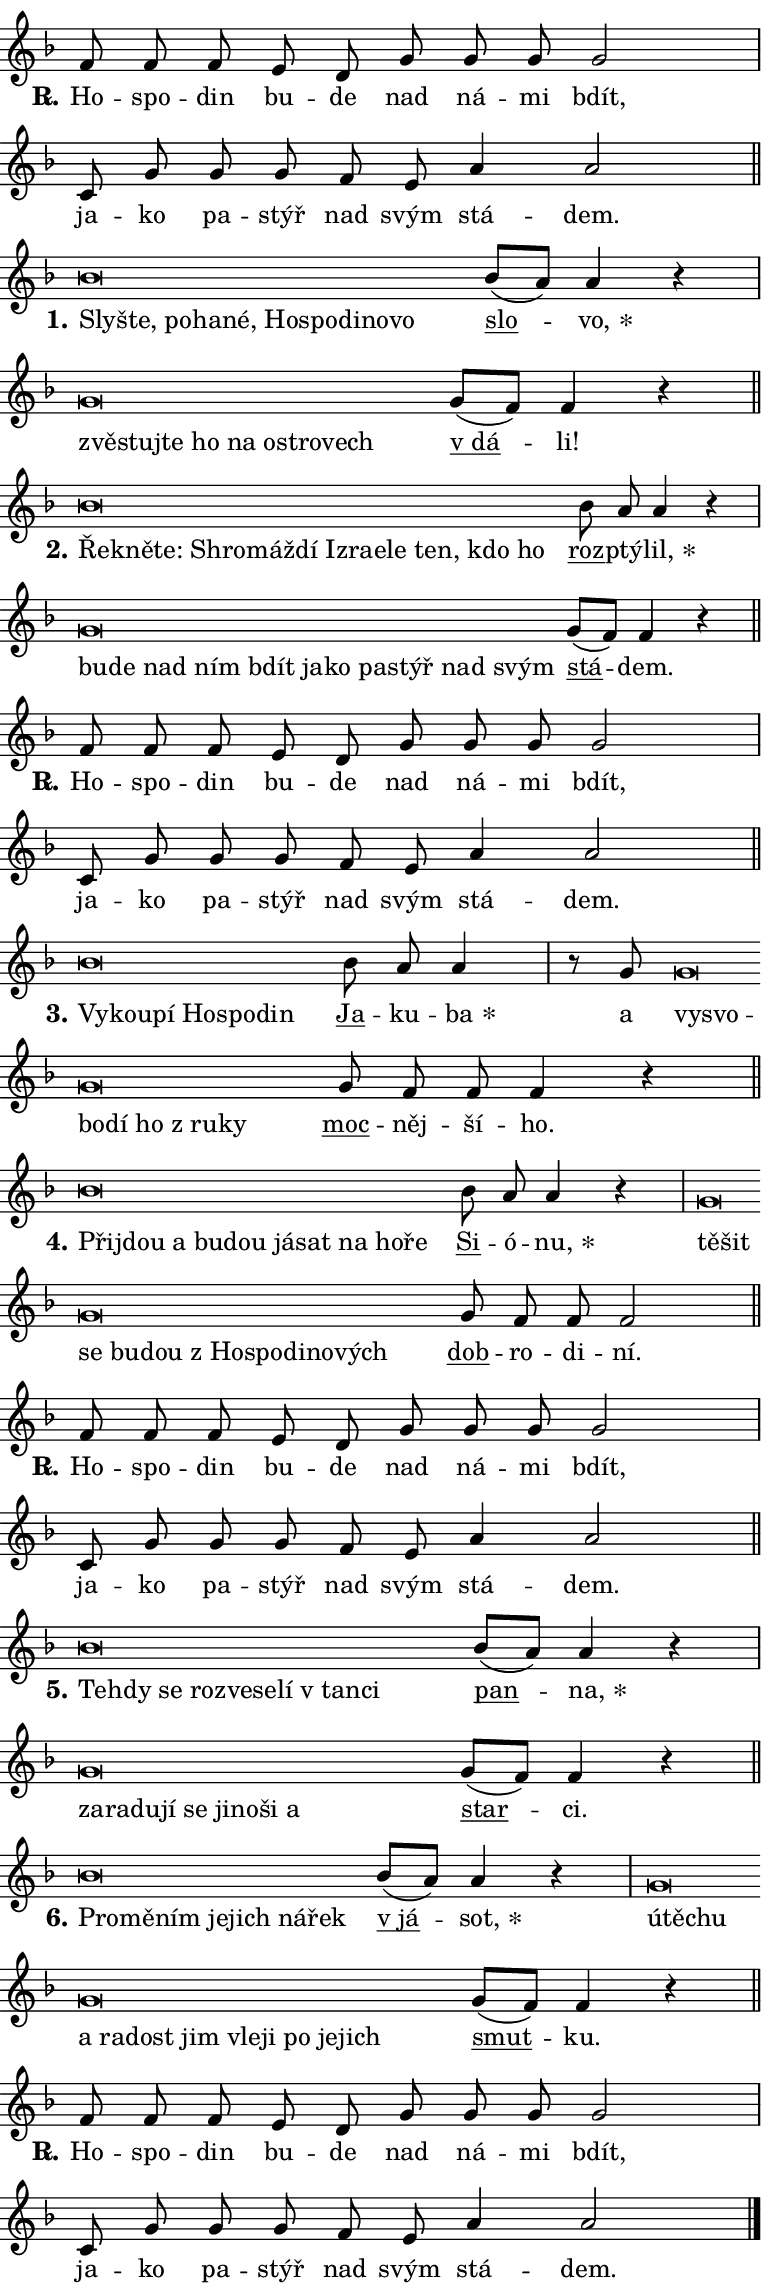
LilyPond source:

\version "2.24.0"
\header { tagline = "" }
\paper {
  indent = 0\cm
  top-margin = 0\cm
  right-margin = 0.13\cm % to fit lyric hyphens
  bottom-margin = 0\cm
  left-margin = 0\cm
  paper-width = 13\cm
  page-breaking = #ly:one-page-breaking
  system-system-spacing.basic-distance = #11
  score-system-spacing.basic-distance = #11
  ragged-last = ##f
}


%% Author: Thomas Morley
%% https://lists.gnu.org/archive/html/lilypond-user/2020-05/msg00002.html
#(define (line-position grob)
"Returns position of @var[grob} in current system:
   @code{'start}, if at first time-step
   @code{'end}, if at last time-step
   @code{'middle} otherwise
"
  (let* ((col (ly:item-get-column grob))
         (ln (ly:grob-object col 'left-neighbor))
         (rn (ly:grob-object col 'right-neighbor))
         (col-to-check-left (if (ly:grob? ln) ln col))
         (col-to-check-right (if (ly:grob? rn) rn col))
         (break-dir-left
           (and
             (ly:grob-property col-to-check-left 'non-musical #f)
             (ly:item-break-dir col-to-check-left)))
         (break-dir-right
           (and
             (ly:grob-property col-to-check-right 'non-musical #f)
             (ly:item-break-dir col-to-check-right))))
        (cond ((eqv? 1 break-dir-left) 'start)
              ((eqv? -1 break-dir-right) 'end)
              (else 'middle))))

#(define (tranparent-at-line-position vctor)
  (lambda (grob)
  "Relying on @code{line-position} select the relevant enry from @var{vctor}.
Used to determine transparency,"
    (case (line-position grob)
      ((end) (not (vector-ref vctor 0)))
      ((middle) (not (vector-ref vctor 1)))
      ((start) (not (vector-ref vctor 2))))))

noteHeadBreakVisibility =
#(define-music-function (break-visibility)(vector?)
"Makes @code{NoteHead}s transparent relying on @var{break-visibility}"
#{
  \override NoteHead.transparent =
    #(tranparent-at-line-position break-visibility)
#})

#(define delete-ledgers-for-transparent-note-heads
  (lambda (grob)
    "Reads whether a @code{NoteHead} is transparent.
If so this @code{NoteHead} is removed from @code{'note-heads} from
@var{grob}, which is supposed to be @code{LedgerLineSpanner}.
As a result ledgers are not printed for this @code{NoteHead}"
    (let* ((nhds-array (ly:grob-object grob 'note-heads))
           (nhds-list
             (if (ly:grob-array? nhds-array)
                 (ly:grob-array->list nhds-array)
                 '()))
           ;; Relies on the transparent-property being done before
           ;; Staff.LedgerLineSpanner.after-line-breaking is executed.
           ;; This is fragile ...
           (to-keep
             (remove
               (lambda (nhd)
                 (ly:grob-property nhd 'transparent #f))
               nhds-list)))
      ;; TODO find a better method to iterate over grob-arrays, similiar
      ;; to filter/remove etc for lists
      ;; For now rebuilt from scratch
      (set! (ly:grob-object grob 'note-heads)  '())
      (for-each
        (lambda (nhd)
          (ly:pointer-group-interface::add-grob grob 'note-heads nhd))
        to-keep))))

squashNotes = {
  \override NoteHead.X-extent = #'(-0.2 . 0.2)
  \override NoteHead.Y-extent = #'(-0.75 . 0)
  \override NoteHead.stencil =
    #(lambda (grob)
       (let ((pos (ly:grob-property grob 'staff-position)))
         (begin
           (if (< pos -7) (display "ERROR: Lower brevis then expected\n") (display ""))
           (if (<= pos -6) ly:text-interface::print ly:note-head::print))))
}
unSquashNotes = {
  \revert NoteHead.X-extent
  \revert NoteHead.Y-extent
  \revert NoteHead.stencil
}

hideNotes = \noteHeadBreakVisibility #begin-of-line-visible
unHideNotes = \noteHeadBreakVisibility #all-visible

% work-around for resetting accidentals
% https://lilypond.org/doc/v2.23/Documentation/notation/displaying-rhythms#unmetered-music
cadenzaMeasure = {
  \cadenzaOff
  \partial 1024 s1024
  \cadenzaOn
}

#(define-markup-command (accent layout props text) (markup?)
  "Underline accented syllable"
  (interpret-markup layout props
    #{\markup \override #'(offset . 4.3) \underline { #text }#}))

responsum = \markup \concat {
  "R" \hspace #-1.05 \path #0.1 #'((moveto 0 0.07) (lineto 0.9 0.8)) \hspace #0.05 "."
}

spaceSize = #0.6828661417322834 % exact space size for TeX Gyre Schola

\layout {
  \context {
    \Staff
    \remove "Time_signature_engraver"
    \override LedgerLineSpanner.after-line-breaking = #delete-ledgers-for-transparent-note-heads
  }
  \context {
    \Lyrics {
      \override LyricSpace.minimum-distance = \spaceSize
      \override LyricText.font-name = #"TeX Gyre Schola"
      \override LyricText.font-size = 1
      \override StanzaNumber.font-name = #"TeX Gyre Schola Bold"
      \override StanzaNumber.font-size = 1
    }
  }
  \context {
    \Score 
    \override NoteHead.text =
      #(lambda (grob) 
        (let ((pos (ly:grob-property grob 'staff-position)))
          #{\markup {
            \combine
              \halign #-0.55 \raise #(if (= pos -6) 0 0.5) \override #'(thickness . 2) \draw-line #'(3.2 . 0)
              \musicglyph "noteheads.sM1"
          }#}))
  }
}

% magnetic-lyrics.ily
%
%   written by
%     Jean Abou Samra <jean@abou-samra.fr>
%     Werner Lemberg <wl@gnu.org>
%
%   adapted by
%     Jiri Hon <jiri.hon@gmail.com>
%
% Version 2022-Apr-15

% https://www.mail-archive.com/lilypond-user@gnu.org/msg149350.html

#(define (Left_hyphen_pointer_engraver context)
   "Collect syllable-hyphen-syllable occurrences in lyrics and store
them in properties.  This engraver only looks to the left.  For
example, if the lyrics input is @code{foo -- bar}, it does the
following.

@itemize @bullet
@item
Set the @code{text} property of the @code{LyricHyphen} grob between
@q{foo} and @q{bar} to @code{foo}.

@item
Set the @code{left-hyphen} property of the @code{LyricText} grob with
text @q{foo} to the @code{LyricHyphen} grob between @q{foo} and
@q{bar}.
@end itemize

Use this auxiliary engraver in combination with the
@code{lyric-@/text::@/apply-@/magnetic-@/offset!} hook."
   (let ((hyphen #f)
         (text #f))
     (make-engraver
      (acknowledgers
       ((lyric-syllable-interface engraver grob source-engraver)
        (set! text grob)))
      (end-acknowledgers
       ((lyric-hyphen-interface engraver grob source-engraver)
        ;(when (not (grob::has-interface grob 'lyric-space-interface))
          (set! hyphen grob)));)
      ((stop-translation-timestep engraver)
       (when (and text hyphen)
         (ly:grob-set-object! text 'left-hyphen hyphen))
       (set! text #f)
       (set! hyphen #f)))))

#(define (lyric-text::apply-magnetic-offset! grob)
   "If the space between two syllables is less than the value in
property @code{LyricText@/.details@/.squash-threshold}, move the right
syllable to the left so that it gets concatenated with the left
syllable.

Use this function as a hook for
@code{LyricText@/.after-@/line-@/breaking} if the
@code{Left_@/hyphen_@/pointer_@/engraver} is active."
   (let ((hyphen (ly:grob-object grob 'left-hyphen #f)))
     (when hyphen
       (let ((left-text (ly:spanner-bound hyphen LEFT)))
         (when (grob::has-interface left-text 'lyric-syllable-interface)
           (let* ((common (ly:grob-common-refpoint grob left-text X))
                  (this-x-ext (ly:grob-extent grob common X))
                  (left-x-ext
                   (begin
                     ;; Trigger magnetism for left-text.
                     (ly:grob-property left-text 'after-line-breaking)
                     (ly:grob-extent left-text common X)))
                  ;; `delta` is the gap width between two syllables.
                  (delta (- (interval-start this-x-ext)
                            (interval-end left-x-ext)))
                  (details (ly:grob-property grob 'details))
                  (threshold (assoc-get 'squash-threshold details 0.2)))
             (when (< delta threshold)
               (let* (;; We have to manipulate the input text so that
                      ;; ligatures crossing syllable boundaries are not
                      ;; disabled.  For languages based on the Latin
                      ;; script this is essentially a beautification.
                      ;; However, for non-Western scripts it can be a
                      ;; necessity.
                      (lt (ly:grob-property left-text 'text))
                      (rt (ly:grob-property grob 'text))
                      (is-space (grob::has-interface hyphen 'lyric-space-interface))
                      (space (if is-space " " ""))
                      (extra-delta (if is-space spaceSize 0))
                      ;; Append new syllable.
                      (ltrt-space (if (and (string? lt) (string? rt))
                                (string-append lt space rt)
                                (make-concat-markup (list lt space rt))))
                      ;; Right-align `ltrt` to the right side.
                      (ltrt-space-markup (grob-interpret-markup
                               grob
                               (make-translate-markup
                                (cons (interval-length this-x-ext) 0)
                                (make-right-align-markup ltrt-space)))))
                 (begin
                   ;; Don't print `left-text`.
                   (ly:grob-set-property! left-text 'stencil #f)
                   ;; Set text and stencil (which holds all collected
                   ;; syllables so far) and shift it to the left.
                   (ly:grob-set-property! grob 'text ltrt-space)
                   (ly:grob-set-property! grob 'stencil ltrt-space-markup)
                   (ly:grob-translate-axis! grob (- (- delta extra-delta)) X))))))))))


#(define (lyric-hyphen::displace-bounds-first grob)
   ;; Make very sure this callback isn't triggered too early.
   (let ((left (ly:spanner-bound grob LEFT))
         (right (ly:spanner-bound grob RIGHT)))
     (ly:grob-property left 'after-line-breaking)
     (ly:grob-property right 'after-line-breaking)
     (ly:lyric-hyphen::print grob)))

squashThreshold = #0.4

\layout {
  \context {
    \Lyrics
    \consists #Left_hyphen_pointer_engraver
    \override LyricText.after-line-breaking =
      #lyric-text::apply-magnetic-offset!
    \override LyricHyphen.stencil = #lyric-hyphen::displace-bounds-first
    \override LyricText.details.squash-threshold = \squashThreshold
    \override LyricHyphen.minimum-distance = 0
    \override LyricHyphen.minimum-length = \squashThreshold
  }
}

squashText = \override LyricText.details.squash-threshold = 9999
unSquashText = \override LyricText.details.squash-threshold = \squashThreshold

leftText = \override LyricText.self-alignment-X = #LEFT
unLeftText = \revert LyricText.self-alignment-X

starOffset = #(lambda (grob) 
                (let ((x_offset (ly:self-alignment-interface::aligned-on-x-parent grob)))
                  (if (= x_offset 0) 0 (+ x_offset 1.2))))

star = #(define-music-function (syllable)(string?)
"Append star separator at the end of a syllable"
#{
  \once \override LyricText.X-offset = #starOffset
  \lyricmode { \markup {
    #syllable
    \override #'((font-name . "TeX Gyre Schola Bold")) \hspace #0.2 \lower #0.65 \larger "*"
  } }
#})

starAccent = #(define-music-function (syllable)(string?)
"Append star separator at the end of a syllable and make accent"
#{
  \once \override LyricText.X-offset = #starOffset
  \lyricmode { \markup {
    \accent #syllable
    \override #'((font-name . "TeX Gyre Schola Bold")) \hspace #0.2 \lower #0.65 \larger "*"
  } }
#})

breath = #(define-music-function (syllable)(string?)
"Append breathing indicator at the end of a syllable"
#{
  \lyricmode { \markup { #syllable "+" } }
#})

optionalBreath = #(define-music-function (syllable)(string?)
"Append optional breathing indicator at the end of a syllable"
#{
  \lyricmode { \markup { #syllable "(+)" } }
#})


\score {
    <<
        \new Voice = "melody" { \cadenzaOn \key f \major \relative { f'8 f f e d \bar "" g g g \bar "" g2 \cadenzaMeasure \bar "|" c,8 g' \bar "" g g \bar "" f e \bar "" a4 a2 \cadenzaMeasure \bar "||" \break } }
        \new Lyrics \lyricsto "melody" { \lyricmode { \set stanza = \responsum
Ho -- spo -- din bu -- de nad ná -- mi bdít, ja -- ko pa -- stýř nad svým stá -- dem. } }
    >>
    \layout {}
}

\score {
    <<
        \new Voice = "melody" { \cadenzaOn \key f \major \relative { \squashNotes bes'\breve*1/16 \hideNotes \breve*1/16 \bar "" \breve*1/16 \bar "" \breve*1/16 \bar "" \breve*1/16 \bar "" \breve*1/16 \bar "" \breve*1/16 \bar "" \breve*1/16 \bar "" \breve*1/16 \breve*1/16 \bar "" \unHideNotes \unSquashNotes \bar "" bes8[( a)] a4 r \cadenzaMeasure \bar "|" \squashNotes g\breve*1/16 \hideNotes \breve*1/16 \bar "" \breve*1/16 \bar "" \breve*1/16 \bar "" \breve*1/16 \bar "" \breve*1/16 \bar "" \breve*1/16 \breve*1/16 \bar "" \unHideNotes \unSquashNotes \bar "" g8[( f)] f4 r \cadenzaMeasure \bar "||" \break } }
        \new Lyrics \lyricsto "melody" { \lyricmode { \set stanza = "1."
\leftText Sly -- \squashText šte, po -- ha -- né, Ho -- spo -- di -- no -- vo \unLeftText \unSquashText \markup \accent slo -- \star vo, \leftText zvě -- \squashText stuj -- te ho na o -- stro -- vech \unLeftText \unSquashText \markup \accent "v dá" -- li! } }
    >>
    \layout {}
}

\score {
    <<
        \new Voice = "melody" { \cadenzaOn \key f \major \relative { \squashNotes bes'\breve*1/16 \hideNotes \breve*1/16 \bar "" \breve*1/16 \bar "" \breve*1/16 \bar "" \breve*1/16 \bar "" \breve*1/16 \bar "" \breve*1/16 \bar "" \breve*1/16 \bar "" \breve*1/16 \bar "" \breve*1/16 \bar "" \breve*1/16 \bar "" \breve*1/16 \breve*1/16 \bar "" \unHideNotes \unSquashNotes \bar "" bes8 a a4 r \cadenzaMeasure \bar "|" \squashNotes g\breve*1/16 \hideNotes \breve*1/16 \bar "" \breve*1/16 \bar "" \breve*1/16 \bar "" \breve*1/16 \bar "" \breve*1/16 \bar "" \breve*1/16 \bar "" \breve*1/16 \bar "" \breve*1/16 \bar "" \breve*1/16 \breve*1/16 \bar "" \unHideNotes \unSquashNotes \bar "" g8[( f)] f4 r \cadenzaMeasure \bar "||" \break } }
        \new Lyrics \lyricsto "melody" { \lyricmode { \set stanza = "2."
\leftText Ře -- \squashText kně -- te: Shro -- máž -- dí Iz -- ra -- e -- le ten, kdo ho \unLeftText \unSquashText \markup \accent roz -- ptý -- \star lil, \leftText bu -- \squashText de nad ním bdít ja -- ko pa -- stýř nad svým \unLeftText \unSquashText \markup \accent stá -- dem. } }
    >>
    \layout {}
}

\score {
    <<
        \new Voice = "melody" { \cadenzaOn \key f \major \relative { f'8 f f e d \bar "" g g g \bar "" g2 \cadenzaMeasure \bar "|" c,8 g' \bar "" g g \bar "" f e \bar "" a4 a2 \cadenzaMeasure \bar "||" \break } }
        \new Lyrics \lyricsto "melody" { \lyricmode { \set stanza = \responsum
Ho -- spo -- din bu -- de nad ná -- mi bdít, ja -- ko pa -- stýř nad svým stá -- dem. } }
    >>
    \layout {}
}

\score {
    <<
        \new Voice = "melody" { \cadenzaOn \key f \major \relative { \squashNotes bes'\breve*1/16 \hideNotes \breve*1/16 \bar "" \breve*1/16 \bar "" \breve*1/16 \bar "" \breve*1/16 \breve*1/16 \bar "" \unHideNotes \unSquashNotes \bar "" bes8 a a4 \cadenzaMeasure \bar "|" r8 g \squashNotes g\breve*1/16 \hideNotes \breve*1/16 \bar "" \breve*1/16 \bar "" \breve*1/16 \bar "" \breve*1/16 \bar "" \breve*1/16 \breve*1/16 \bar "" \unHideNotes \unSquashNotes \bar "" g8 f f f4 r \cadenzaMeasure \bar "||" \break } }
        \new Lyrics \lyricsto "melody" { \lyricmode { \set stanza = "3."
\leftText Vy -- \squashText kou -- pí Ho -- spo -- din \unLeftText \unSquashText \markup \accent Ja -- ku -- \star ba a \leftText vy -- \squashText svo -- bo -- dí ho "z ru" -- ky \unLeftText \unSquashText \markup \accent moc -- něj -- ší -- ho. } }
    >>
    \layout {}
}

\score {
    <<
        \new Voice = "melody" { \cadenzaOn \key f \major \relative { \squashNotes bes'\breve*1/16 \hideNotes \breve*1/16 \bar "" \breve*1/16 \bar "" \breve*1/16 \bar "" \breve*1/16 \bar "" \breve*1/16 \bar "" \breve*1/16 \bar "" \breve*1/16 \bar "" \breve*1/16 \breve*1/16 \bar "" \unHideNotes \unSquashNotes \bar "" bes8 a a4 r \cadenzaMeasure \bar "|" \squashNotes g\breve*1/16 \hideNotes \breve*1/16 \bar "" \breve*1/16 \bar "" \breve*1/16 \bar "" \breve*1/16 \bar "" \breve*1/16 \bar "" \breve*1/16 \bar "" \breve*1/16 \bar "" \breve*1/16 \breve*1/16 \bar "" \unHideNotes \unSquashNotes \bar "" g8 f f f2 \cadenzaMeasure \bar "||" \break } }
        \new Lyrics \lyricsto "melody" { \lyricmode { \set stanza = "4."
\leftText Při -- \squashText jdou a bu -- dou já -- sat na ho -- ře \unLeftText \unSquashText \markup \accent Si -- ó -- \star nu, \leftText tě -- \squashText šit se bu -- dou "z Ho" -- spo -- di -- no -- vých \unLeftText \unSquashText \markup \accent dob -- ro -- di -- ní. } }
    >>
    \layout {}
}

\score {
    <<
        \new Voice = "melody" { \cadenzaOn \key f \major \relative { f'8 f f e d \bar "" g g g \bar "" g2 \cadenzaMeasure \bar "|" c,8 g' \bar "" g g \bar "" f e \bar "" a4 a2 \cadenzaMeasure \bar "||" \break } }
        \new Lyrics \lyricsto "melody" { \lyricmode { \set stanza = \responsum
Ho -- spo -- din bu -- de nad ná -- mi bdít, ja -- ko pa -- stýř nad svým stá -- dem. } }
    >>
    \layout {}
}

\score {
    <<
        \new Voice = "melody" { \cadenzaOn \key f \major \relative { \squashNotes bes'\breve*1/16 \hideNotes \breve*1/16 \bar "" \breve*1/16 \bar "" \breve*1/16 \bar "" \breve*1/16 \bar "" \breve*1/16 \bar "" \breve*1/16 \bar "" \breve*1/16 \breve*1/16 \bar "" \unHideNotes \unSquashNotes \bar "" bes8[( a)] a4 r \cadenzaMeasure \bar "|" \squashNotes g\breve*1/16 \hideNotes \breve*1/16 \bar "" \breve*1/16 \bar "" \breve*1/16 \bar "" \breve*1/16 \bar "" \breve*1/16 \bar "" \breve*1/16 \bar "" \breve*1/16 \breve*1/16 \bar "" \unHideNotes \unSquashNotes \bar "" g8[( f)] f4 r \cadenzaMeasure \bar "||" \break } }
        \new Lyrics \lyricsto "melody" { \lyricmode { \set stanza = "5."
\leftText Teh -- \squashText dy se roz -- ve -- se -- lí "v tan" -- ci \unLeftText \unSquashText \markup \accent pan -- \star na, \leftText za -- \squashText ra -- du -- jí se ji -- no -- ši a \unLeftText \unSquashText \markup \accent star -- ci. } }
    >>
    \layout {}
}

\score {
    <<
        \new Voice = "melody" { \cadenzaOn \key f \major \relative { \squashNotes bes'\breve*1/16 \hideNotes \breve*1/16 \bar "" \breve*1/16 \bar "" \breve*1/16 \bar "" \breve*1/16 \bar "" \breve*1/16 \breve*1/16 \bar "" \unHideNotes \unSquashNotes \bar "" bes8[( a)] a4 r \cadenzaMeasure \bar "|" \squashNotes g\breve*1/16 \hideNotes \breve*1/16 \bar "" \breve*1/16 \bar "" \breve*1/16 \bar "" \breve*1/16 \bar "" \breve*1/16 \bar "" \breve*1/16 \bar "" \breve*1/16 \bar "" \breve*1/16 \bar "" \breve*1/16 \bar "" \breve*1/16 \breve*1/16 \bar "" \unHideNotes \unSquashNotes \bar "" g8[( f)] f4 r \cadenzaMeasure \bar "||" \break } }
        \new Lyrics \lyricsto "melody" { \lyricmode { \set stanza = "6."
\leftText Pro -- \squashText mě -- ním je -- jich ná -- řek \unLeftText \unSquashText \markup \accent "v já" -- \star sot, \leftText ú -- \squashText tě -- chu a ra -- dost jim vle -- ji po je -- jich \unLeftText \unSquashText \markup \accent smut -- ku. } }
    >>
    \layout {}
}

\score {
    <<
        \new Voice = "melody" { \cadenzaOn \key f \major \relative { f'8 f f e d \bar "" g g g \bar "" g2 \cadenzaMeasure \bar "|" c,8 g' \bar "" g g \bar "" f e \bar "" a4 a2 \cadenzaMeasure \bar "||" \break } \bar "|." }
        \new Lyrics \lyricsto "melody" { \lyricmode { \set stanza = \responsum
Ho -- spo -- din bu -- de nad ná -- mi bdít, ja -- ko pa -- stýř nad svým stá -- dem. } }
    >>
    \layout {}
}
